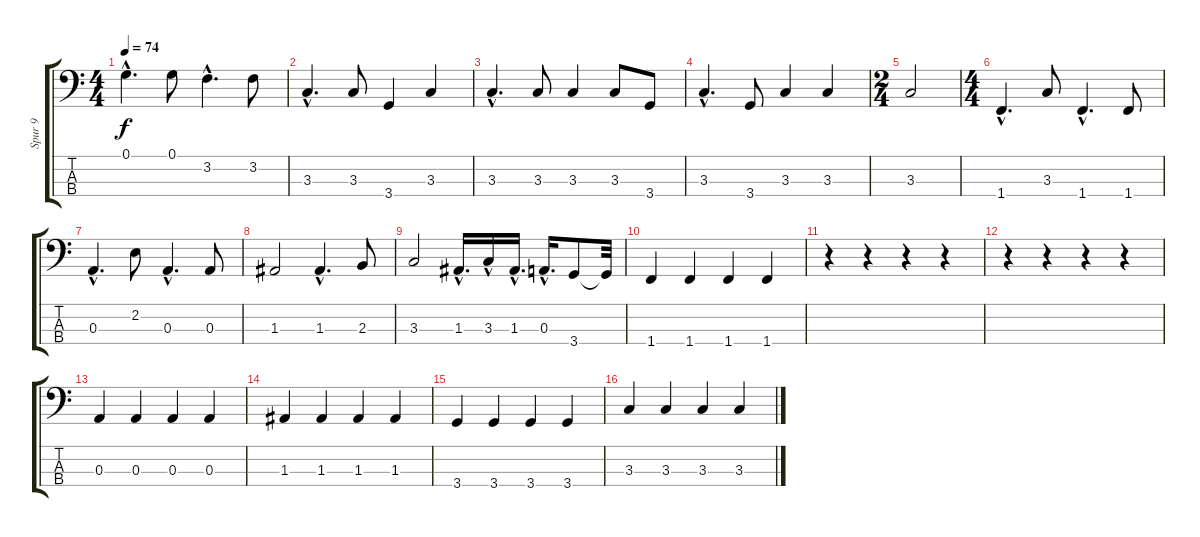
\track ("Spur 9" "Spur 9") {instrument slapbass1}
\staff {score tabs}
\tuning (G2 D2 A1 E1) {hide}
\ts (4 4)
\tempo 74
\clef f4
\ks c
0.1{hac}.4{d dy f} 0.1.8 3.2{hac}.4{d} 3.2.8 |
3.3{hac}.4{d} 3.3.8 3.4.4 3.3.4 |
3.3{hac}.4{d} 3.3.8 3.3.4 3.3.8 3.4.8 |
3.3{hac}.4{d} 3.4.8 3.3.4 3.3.4 |
\ts (2 4)
3.3.2 |
\ts (4 4)
1.4{hac}.4{d} 3.3.8 1.4{hac}.4{d} 1.4.8 |
0.3{hac}.4{d} 2.2.8 0.3{hac}.4{d} 0.3.8 |
1.3.2 1.3{hac}.4{d} 2.3.8 |
3.3.2 1.3{hac}.16{d} 3.3{hac}.16 1.3{hac}.16{d} 0.3{hac}.16{d} 3.4.8 3.4{t}.32 |
1.4.4 1.4.4 1.4.4 1.4.4 |
r.4 r.4 r.4 r.4 |
r.4 r.4 r.4 r.4 |
0.3.4 0.3.4 0.3.4 0.3.4 |
1.3.4 1.3.4 1.3.4 1.3.4 |
3.4.4 3.4.4 3.4.4 3.4.4 |
3.3.4 3.3.4 3.3.4 3.3.4
